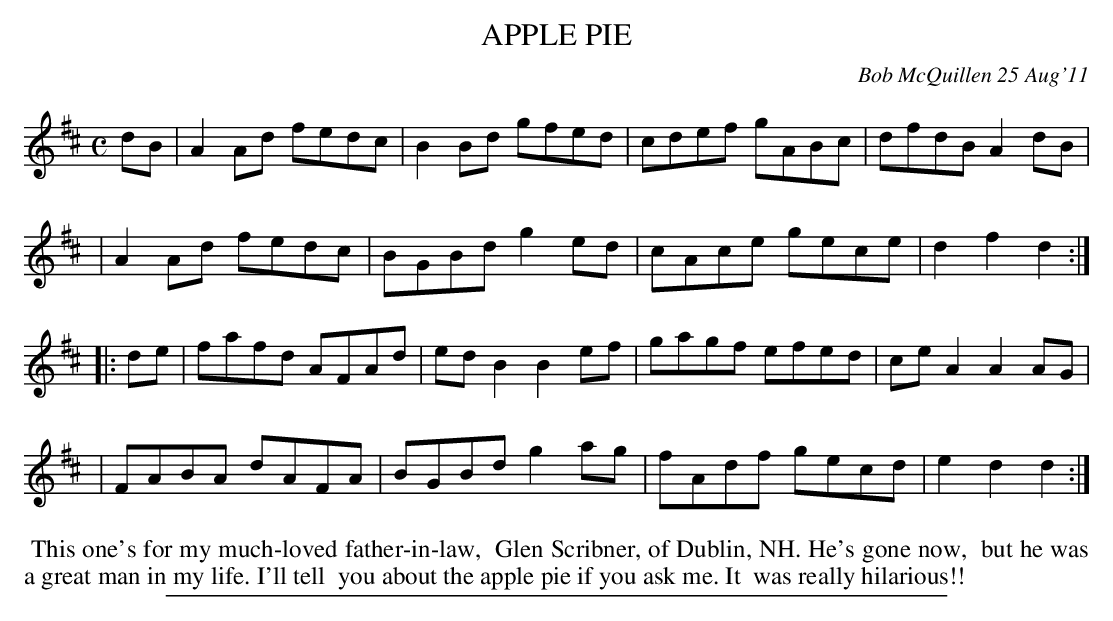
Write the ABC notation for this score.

X:1
T: APPLE PIE
C: Bob McQuillen 25 Aug'11
M: C
L: 1/8
K: D
dB \
| A2Ad fedc | B2Bd gfed | cdef gABc | dfdB A2dB |
| A2Ad fedc | BGBd g2ed | cAce gece | d2f2 d2 :|
|: de \
| fafd AFAd | edB2 B2ef | gagf efed | ceA2 A2AG |
| FABA dAFA | BGBd g2ag | fAdf gecd | e2d2 d2 :|
